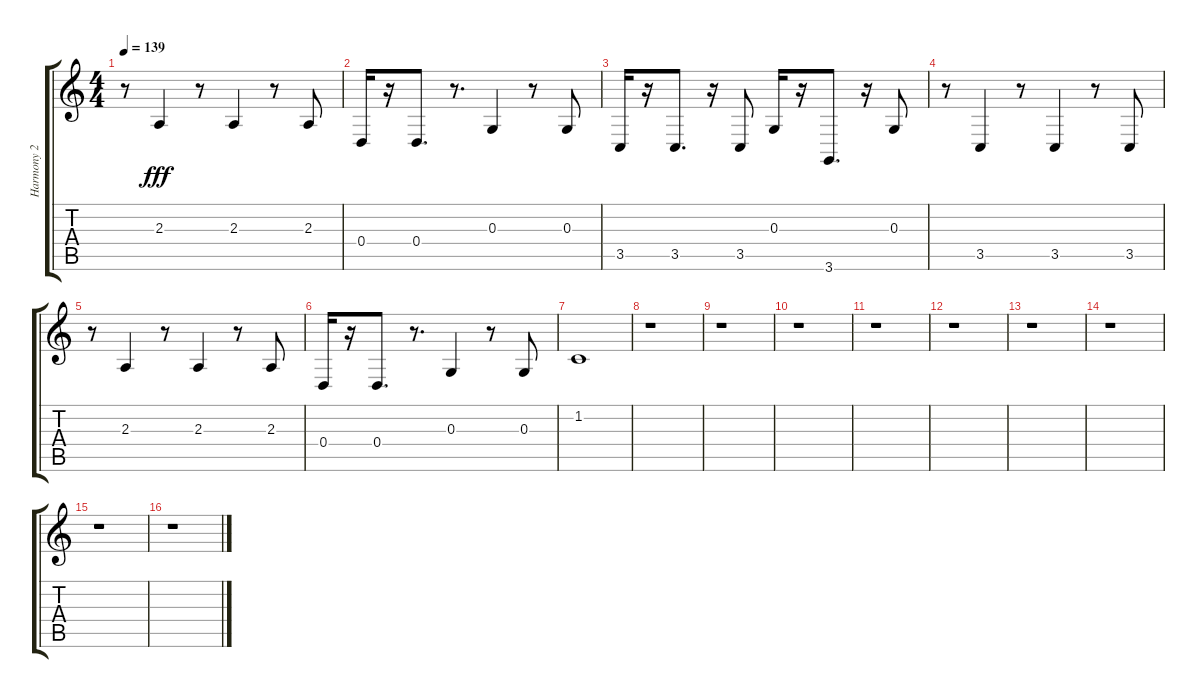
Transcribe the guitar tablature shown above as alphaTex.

\track ("Harmony 2" "Harmony 2") {instrument pad3polysynth}
\staff {score tabs}
\tuning (E4 B3 G3 D3 A2 E2) {hide}
\ts (4 4)
\tempo 139
\clef g2
\ks c
r.8{dy fff} 2.3.4 r.8 2.3.4 r.8 2.3.8 |
0.4.16 r.16 0.4.8{d} r.8{d} 0.3.4 r.8 0.3.8 |
3.5.16 r.16 3.5.8{d} r.16 3.5.8 0.3.16 r.16 3.6.8{d} r.16 0.3.8 |
r.8 3.5.4 r.8 3.5.4 r.8 3.5.8 |
r.8 2.3.4 r.8 2.3.4 r.8 2.3.8 |
0.4.16 r.16 0.4.8{d} r.8{d} 0.3.4 r.8 0.3.8 |
1.2.1 |
r.1 |
r.1 |
r.1 |
r.1 |
r.1 |
r.1 |
r.1 |
r.1 |
r.1
